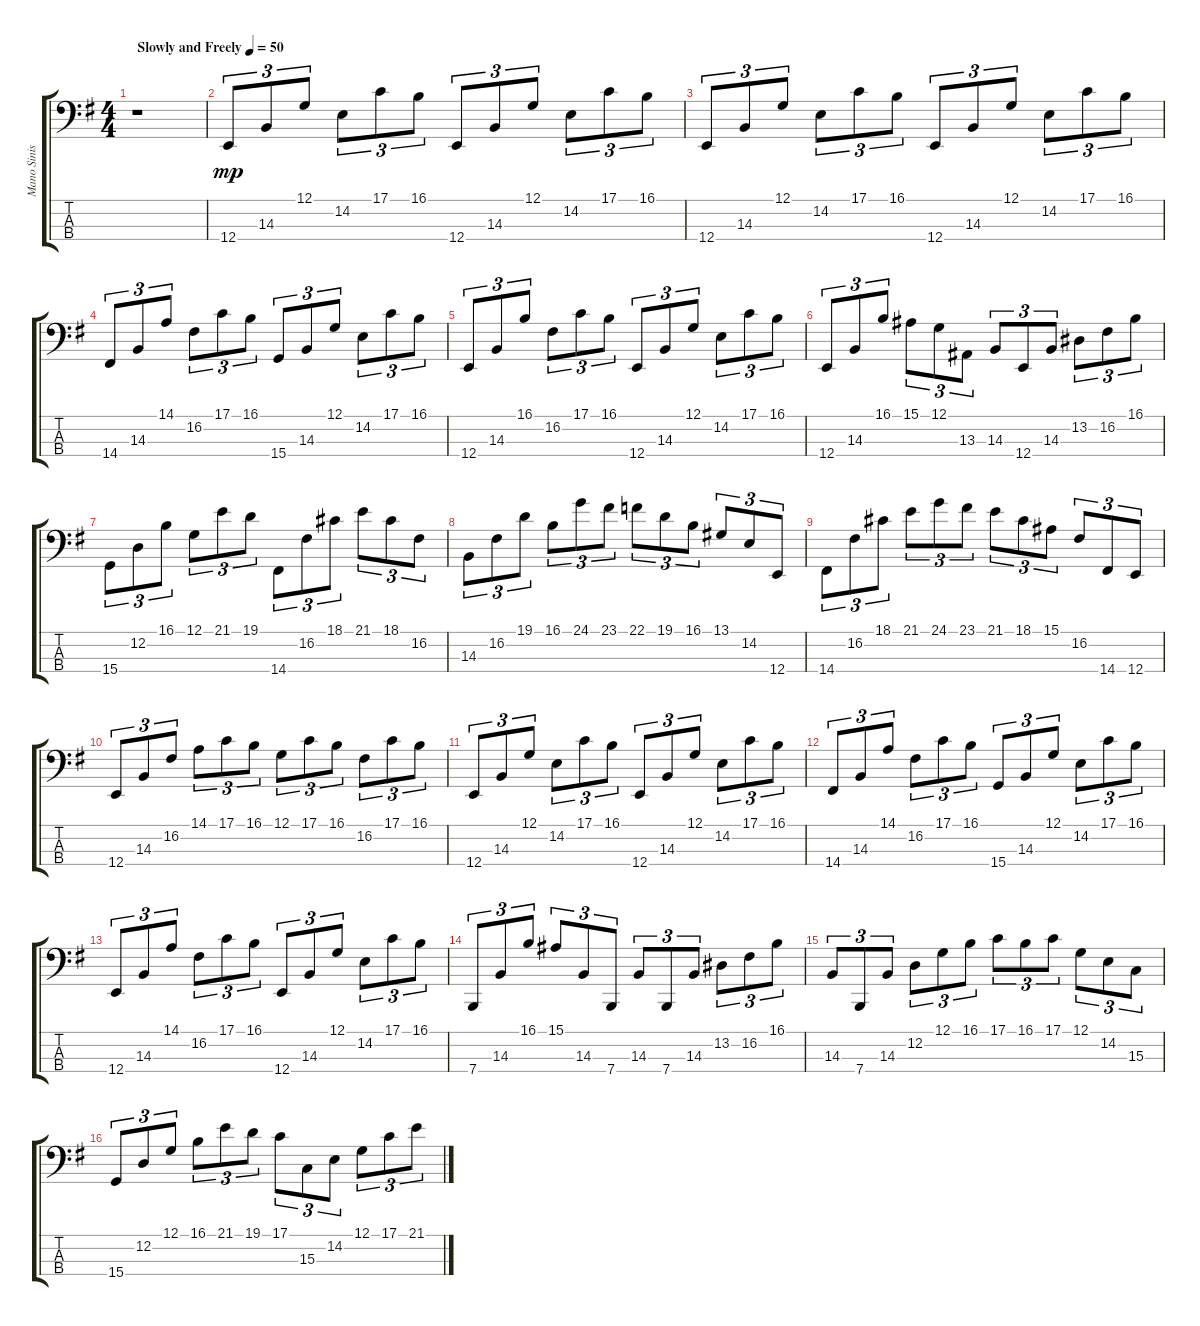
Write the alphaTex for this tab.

\track ("Mano Sinistra" "Mano Sinis") {instrument acousticgrandpiano}
\staff {score tabs}
\tuning (G2 D2 A1 E1) {hide}
\ts (4 4)
\tempo (50 "Slowly and Freely")
\clef f4
\ks g
r.1{dy mp instrument acousticgrandpiano} |
12.4.8{tu (3 2)} 14.3.8{tu (3 2)} 12.1.8{tu (3 2)} 14.2.8{tu (3 2)} 17.1.8{tu (3 2)} 16.1.8{tu (3 2)} 12.4.8{tu (3 2)} 14.3.8{tu (3 2)} 12.1.8{tu (3 2)} 14.2.8{tu (3 2)} 17.1.8{tu (3 2)} 16.1.8{tu (3 2)} |
12.4.8{tu (3 2)} 14.3.8{tu (3 2)} 12.1.8{tu (3 2)} 14.2.8{tu (3 2)} 17.1.8{tu (3 2)} 16.1.8{tu (3 2)} 12.4.8{tu (3 2)} 14.3.8{tu (3 2)} 12.1.8{tu (3 2)} 14.2.8{tu (3 2)} 17.1.8{tu (3 2)} 16.1.8{tu (3 2)} |
14.4.8{tu (3 2)} 14.3.8{tu (3 2)} 14.1.8{tu (3 2)} 16.2.8{tu (3 2)} 17.1.8{tu (3 2)} 16.1.8{tu (3 2)} 15.4.8{tu (3 2)} 14.3.8{tu (3 2)} 12.1.8{tu (3 2)} 14.2.8{tu (3 2)} 17.1.8{tu (3 2)} 16.1.8{tu (3 2)} |
12.4.8{tu (3 2)} 14.3.8{tu (3 2)} 16.1.8{tu (3 2)} 16.2.8{tu (3 2)} 17.1.8{tu (3 2)} 16.1.8{tu (3 2)} 12.4.8{tu (3 2)} 14.3.8{tu (3 2)} 12.1.8{tu (3 2)} 14.2.8{tu (3 2)} 17.1.8{tu (3 2)} 16.1.8{tu (3 2)} |
12.4.8{tu (3 2)} 14.3.8{tu (3 2)} 16.1.8{tu (3 2)} 15.1.8{tu (3 2)} 12.1.8{tu (3 2)} 13.3.8{tu (3 2)} 14.3.8{tu (3 2)} 12.4.8{tu (3 2)} 14.3.8{tu (3 2)} 13.2.8{tu (3 2)} 16.2.8{tu (3 2)} 16.1.8{tu (3 2)} |
15.4.8{tu (3 2)} 12.2.8{tu (3 2)} 16.1.8{tu (3 2)} 12.1.8{tu (3 2)} 21.1.8{tu (3 2)} 19.1.8{tu (3 2)} 14.4.8{tu (3 2)} 16.2.8{tu (3 2)} 18.1.8{tu (3 2)} 21.1.8{tu (3 2)} 18.1.8{tu (3 2)} 16.2.8{tu (3 2)} |
14.3.8{tu (3 2)} 16.2.8{tu (3 2)} 19.1.8{tu (3 2)} 16.1.8{tu (3 2)} 24.1.8{tu (3 2)} 23.1.8{tu (3 2)} 22.1.8{tu (3 2)} 19.1.8{tu (3 2)} 16.1.8{tu (3 2)} 13.1.8{tu (3 2)} 14.2.8{tu (3 2)} 12.4.8{tu (3 2)} |
14.4.8{tu (3 2)} 16.2.8{tu (3 2)} 18.1.8{tu (3 2)} 21.1.8{tu (3 2)} 24.1.8{tu (3 2)} 23.1.8{tu (3 2)} 21.1.8{tu (3 2)} 18.1.8{tu (3 2)} 15.1.8{tu (3 2)} 16.2.8{tu (3 2)} 14.4.8{tu (3 2)} 12.4.8{tu (3 2)} |
12.4.8{tu (3 2)} 14.3.8{tu (3 2)} 16.2.8{tu (3 2)} 14.1.8{tu (3 2)} 17.1.8{tu (3 2)} 16.1.8{tu (3 2)} 12.1.8{tu (3 2)} 17.1.8{tu (3 2)} 16.1.8{tu (3 2)} 16.2.8{tu (3 2)} 17.1.8{tu (3 2)} 16.1.8{tu (3 2)} |
12.4.8{tu (3 2)} 14.3.8{tu (3 2)} 12.1.8{tu (3 2)} 14.2.8{tu (3 2)} 17.1.8{tu (3 2)} 16.1.8{tu (3 2)} 12.4.8{tu (3 2)} 14.3.8{tu (3 2)} 12.1.8{tu (3 2)} 14.2.8{tu (3 2)} 17.1.8{tu (3 2)} 16.1.8{tu (3 2)} |
14.4.8{tu (3 2)} 14.3.8{tu (3 2)} 14.1.8{tu (3 2)} 16.2.8{tu (3 2)} 17.1.8{tu (3 2)} 16.1.8{tu (3 2)} 15.4.8{tu (3 2)} 14.3.8{tu (3 2)} 12.1.8{tu (3 2)} 14.2.8{tu (3 2)} 17.1.8{tu (3 2)} 16.1.8{tu (3 2)} |
12.4.8{tu (3 2)} 14.3.8{tu (3 2)} 14.1.8{tu (3 2)} 16.2.8{tu (3 2)} 17.1.8{tu (3 2)} 16.1.8{tu (3 2)} 12.4.8{tu (3 2)} 14.3.8{tu (3 2)} 12.1.8{tu (3 2)} 14.2.8{tu (3 2)} 17.1.8{tu (3 2)} 16.1.8{tu (3 2)} |
7.4.8{tu (3 2)} 14.3.8{tu (3 2)} 16.1.8{tu (3 2)} 15.1.8{tu (3 2)} 14.3.8{tu (3 2)} 7.4.8{tu (3 2)} 14.3.8{tu (3 2)} 7.4.8{tu (3 2)} 14.3.8{tu (3 2)} 13.2.8{tu (3 2)} 16.2.8{tu (3 2)} 16.1.8{tu (3 2)} |
14.3.8{tu (3 2)} 7.4.8{tu (3 2)} 14.3.8{tu (3 2)} 12.2.8{tu (3 2)} 12.1.8{tu (3 2)} 16.1.8{tu (3 2)} 17.1.8{tu (3 2)} 16.1.8{tu (3 2)} 17.1.8{tu (3 2)} 12.1.8{tu (3 2)} 14.2.8{tu (3 2)} 15.3.8{tu (3 2)} |
15.4.8{tu (3 2)} 12.2.8{tu (3 2)} 12.1.8{tu (3 2)} 16.1.8{tu (3 2)} 21.1.8{tu (3 2)} 19.1.8{tu (3 2)} 17.1.8{tu (3 2)} 15.3.8{tu (3 2)} 14.2.8{tu (3 2)} 12.1.8{tu (3 2)} 17.1.8{tu (3 2)} 21.1.8{tu (3 2)}
